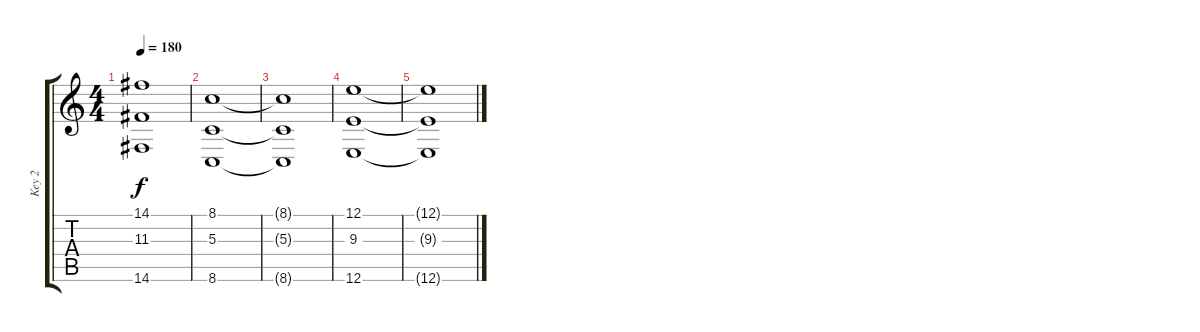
\track ("Key 2" "Key 2") {instrument stringensemble1}
\staff {score tabs}
\tuning (E4 B3 G3 D3 A2 E2) {hide}
\ts (4 4)
\tempo 180
\clef g2
\ks c
(14.1{t} 11.3{t} 14.6{t}).1{dy f} |
(8.1 5.3 8.6).1 |
(8.1{t} 5.3{t} 8.6{t}).1 |
(12.1 9.3 12.6).1 |
(12.1{t} 9.3{t} 12.6{t}).1
